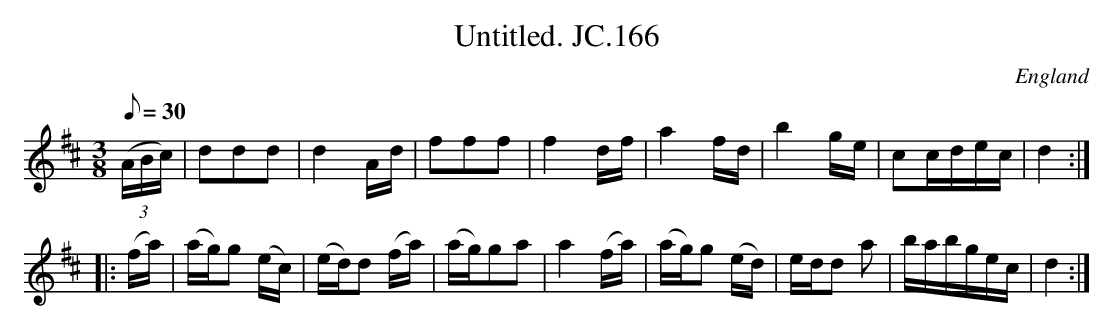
X:1
T:Untitled. JC.166
M:3/8
L:1/8
Q:30
O:England
K:D
((3A/B/c/)|ddd|d2A/d/|fff|f2d/f/|a2f/d/|b2g/e/|cc/d/e/c/|d2:|!
|:(f/a/)|(a/g/)g (e/c/)|(e/d/)d (f/a/)|(a/g/)ga|a2(f/a/)|
(a/g/)g (e/d/)|e/d/d a|b/a/b/g/e/c/|d2:|]
